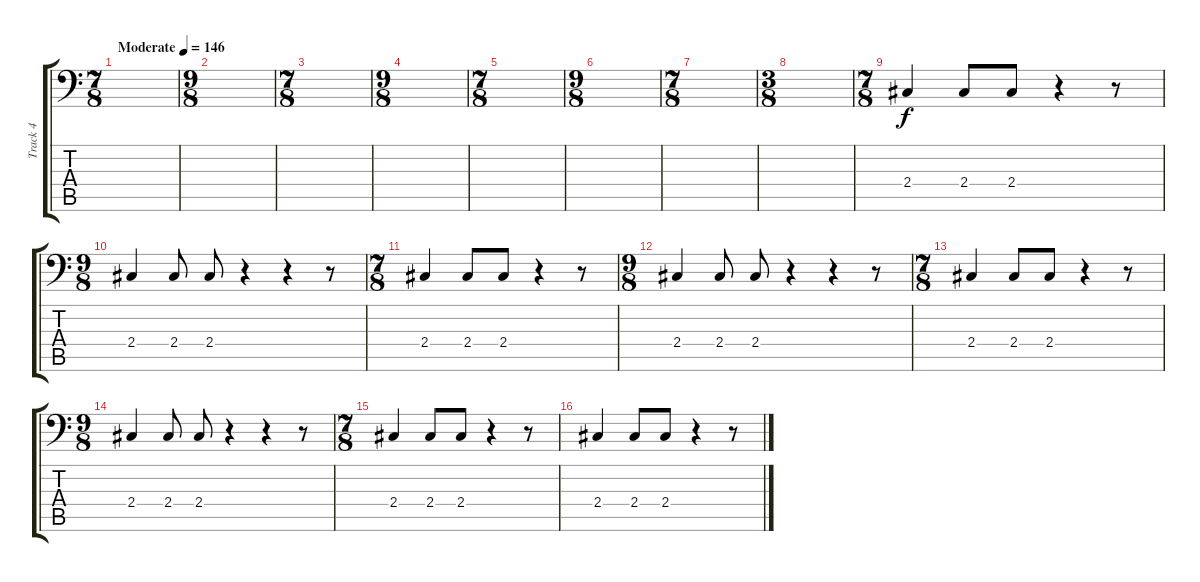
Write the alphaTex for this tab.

\track ("Track 4" "Track 4") {instrument electricbassfinger}
\staff {score tabs}
\tuning (E3 B2 G2 B1 Gb1 B0) {hide}
\ts (7 8)
\tempo (146 "Moderate")
\clef f4
\ks c
|
\ts (9 8)
|
\ts (7 8)
|
\ts (9 8)
|
\ts (7 8)
|
\ts (9 8)
|
\ts (7 8)
|
\ts (3 8)
|
\ts (7 8)
2.4.4 2.4.8 2.4.8 r.4 r.8 |
\ts (9 8)
2.4.4 2.4.8 2.4.8 r.4 r.4 r.8 |
\ts (7 8)
2.4.4 2.4.8 2.4.8 r.4 r.8 |
\ts (9 8)
2.4.4 2.4.8 2.4.8 r.4 r.4 r.8 |
\ts (7 8)
2.4.4 2.4.8 2.4.8 r.4 r.8 |
\ts (9 8)
2.4.4 2.4.8 2.4.8 r.4 r.4 r.8 |
\ts (7 8)
2.4.4 2.4.8 2.4.8 r.4 r.8 |
2.4.4 2.4.8 2.4.8 r.4 r.8
